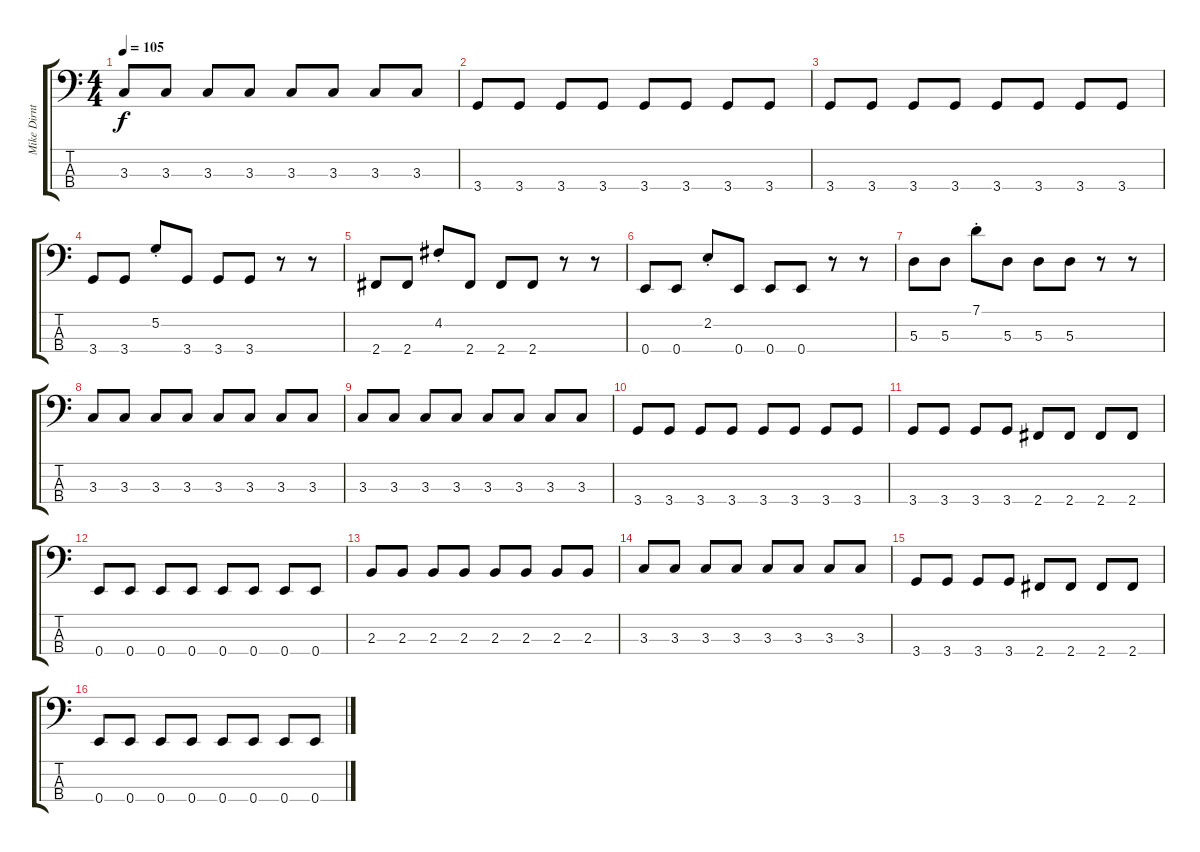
\track ("Mike Dirnt" "Mike Dirnt") {instrument electricbassfinger}
\staff {score tabs}
\tuning (G2 D2 A1 E1) {hide}
\ts (4 4)
\tempo 105
\clef f4
\ks c
3.3.8{dy f} 3.3.8 3.3.8 3.3.8 3.3.8 3.3.8 3.3.8 3.3.8 |
3.4.8 3.4.8 3.4.8 3.4.8 3.4.8 3.4.8 3.4.8 3.4.8 |
3.4.8 3.4.8 3.4.8 3.4.8 3.4.8 3.4.8 3.4.8 3.4.8 |
3.4.8 3.4.8 5.2{st}.8 3.4.8 3.4.8 3.4.8 r.8 r.8 |
2.4.8 2.4.8 4.2{st}.8 2.4.8 2.4.8 2.4.8 r.8 r.8 |
0.4.8 0.4.8 2.2{st}.8 0.4.8 0.4.8 0.4.8 r.8 r.8 |
5.3.8 5.3.8 7.1{st}.8 5.3.8 5.3.8 5.3.8 r.8 r.8 |
3.3.8 3.3.8 3.3.8 3.3.8 3.3.8 3.3.8 3.3.8 3.3.8 |
3.3.8 3.3.8 3.3.8 3.3.8 3.3.8 3.3.8 3.3.8 3.3.8 |
3.4.8 3.4.8 3.4.8 3.4.8 3.4.8 3.4.8 3.4.8 3.4.8 |
3.4.8 3.4.8 3.4.8 3.4.8 2.4.8 2.4.8 2.4.8 2.4.8 |
0.4.8 0.4.8 0.4.8 0.4.8 0.4.8 0.4.8 0.4.8 0.4.8 |
2.3.8 2.3.8 2.3.8 2.3.8 2.3.8 2.3.8 2.3.8 2.3.8 |
3.3.8 3.3.8 3.3.8 3.3.8 3.3.8 3.3.8 3.3.8 3.3.8 |
3.4.8 3.4.8 3.4.8 3.4.8 2.4.8 2.4.8 2.4.8 2.4.8 |
0.4.8 0.4.8 0.4.8 0.4.8 0.4.8 0.4.8 0.4.8 0.4.8
